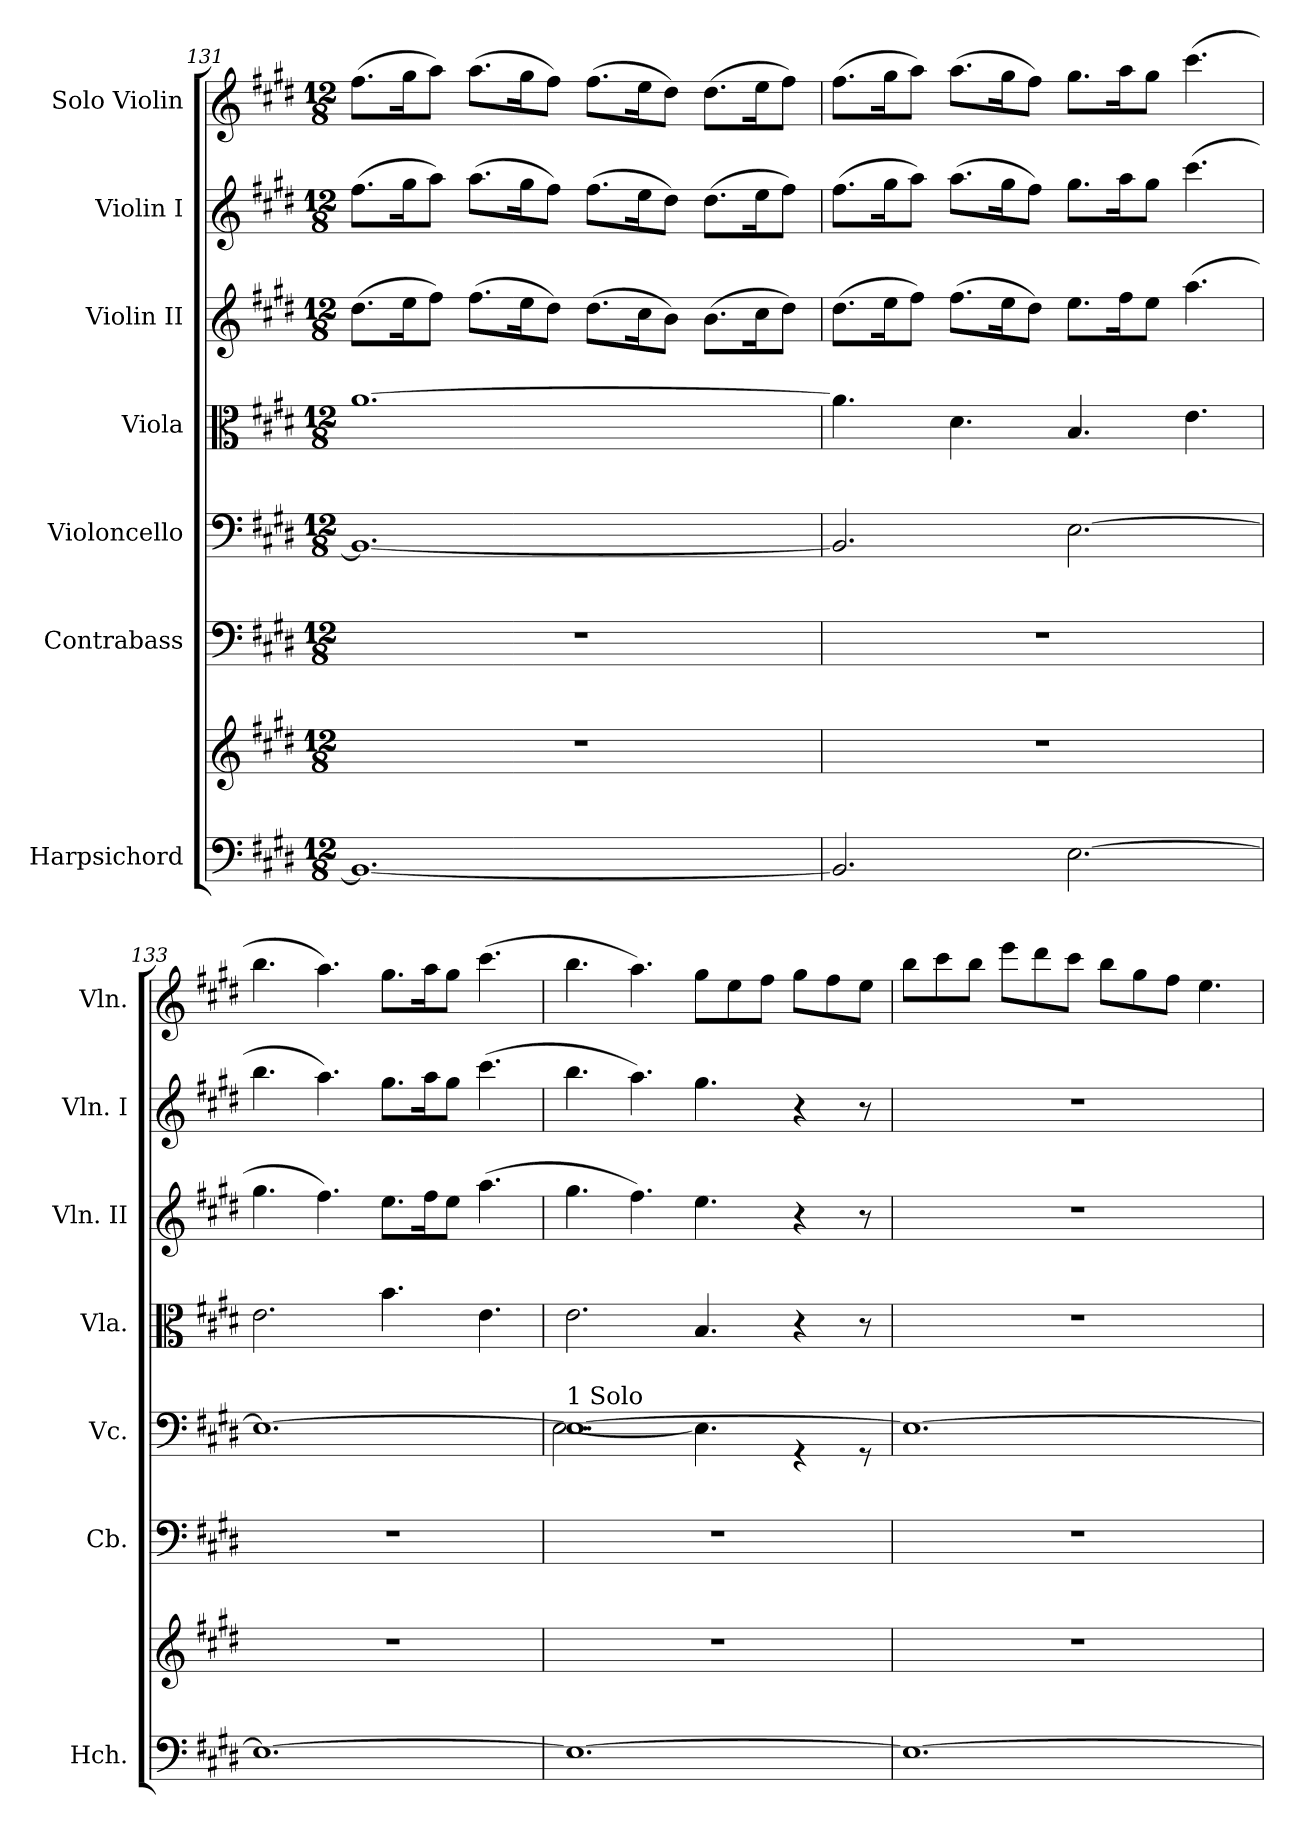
**kern	**kern	**kern	**kern	**kern	**kern	**kern	**kern
*part7	*part7	*part6	*part5	*part4	*part3	*part2	*part1
*staff8	*staff7	*staff6	*staff5	*staff4	*staff3	*staff2	*staff1
*I"Harpsichord	*	*I"Contrabass	*I"Violoncello	*I"Viola	*I"Violin II	*I"Violin I	*I"Solo Violin
*I'Hch.	*	*I'Cb.	*I'Vc.	*I'Vla.	*I'Vln. II	*I'Vln. I	*I'Vln.
*clefF4	*clefG2	*clefF4	*clefF4	*clefC3	*clefG2	*clefG2	*clefG2
*	*	*ITrd7c12	*	*	*	*	*
*k[f#c#g#d#]	*k[f#c#g#d#]	*k[f#c#g#d#]	*k[f#c#g#d#]	*k[f#c#g#d#]	*k[f#c#g#d#]	*k[f#c#g#d#]	*k[f#c#g#d#]
*M12/8	*M12/8	*M12/8	*M12/8	*M12/8	*M12/8	*M12/8	*M12/8
=131	=131	=131	=131	=131	=131	=131	=131
1.BB_	1.r	1.r	1.BB_	[1.a	(>8.dd#\L	(>8.ff#\L	(>8.ff#\L
.	.	.	.	.	16ee\K	16gg#\K	16gg#\K
.	.	.	.	.	8ff#\J)	8aa\J)	8aa\J)
.	.	.	.	.	(>8.ff#\L	(>8.aa\L	(>8.aa\L
.	.	.	.	.	16ee\K	16gg#\K	16gg#\K
.	.	.	.	.	8dd#\J)	8ff#\J)	8ff#\J)
.	.	.	.	.	(>8.dd#\L	(>8.ff#\L	(>8.ff#\L
.	.	.	.	.	16cc#\K	16ee\K	16ee\K
.	.	.	.	.	8b\J)	8dd#\J)	8dd#\J)
.	.	.	.	.	(>8.b\L	(>8.dd#\L	(>8.dd#\L
.	.	.	.	.	16cc#\K	16ee\K	16ee\K
.	.	.	.	.	8dd#\J)	8ff#\J)	8ff#\J)
!!LO:PB:g=z
=132	=132	=132	=132	=132	=132	=132	=132
2.BB/]	1.r	1.r	2.BB/]	4.a\]	(>8.dd#\L	(>8.ff#\L	(>8.ff#\L
.	.	.	.	.	16ee\K	16gg#\K	16gg#\K
.	.	.	.	.	8ff#\J)	8aa\J)	8aa\J)
.	.	.	.	4.d#\	(>8.ff#\L	(>8.aa\L	(>8.aa\L
.	.	.	.	.	16ee\K	16gg#\K	16gg#\K
.	.	.	.	.	8dd#\J)	8ff#\J)	8ff#\J)
[2.E\	.	.	[2.E\	4.B/	8.ee\L	8.gg#\L	8.gg#\L
.	.	.	.	.	16ff#\K	16aa\K	16aa\K
.	.	.	.	.	8ee\J	8gg#\J	8gg#\J
.	.	.	.	4.e\	(>4.aa\	(>4.ccc#\	(>4.ccc#\
=133	=133	=133	=133	=133	=133	=133	=133
1.E_	1.r	1.r	1.E_	2.e\	4.gg#\	4.bb\	4.bb\
.	.	.	.	.	4.ff#\)	4.aa\)	4.aa\)
.	.	.	.	4.b\	8.ee\L	8.gg#\L	8.gg#\L
.	.	.	.	.	16ff#\K	16aa\K	16aa\K
.	.	.	.	.	8ee\J	8gg#\J	8gg#\J
.	.	.	.	4.e\	(>4.aa\	(>4.ccc#\	(>4.ccc#\
=134	=134	=134	=134	=134	=134	=134	=134
*	*	*	*^	*	*	*	*
!	!	!	!LO:TX:a:t=1 Solo	!	!	!	!	!
1.E_	1.r	1.r	1.E_	[2.E\	2.e\	4.gg#\	4.bb\	4.bb\
.	.	.	.	.	.	4.ff#\)	4.aa\)	4.aa\)
.	.	.	.	4.E\]	4.B/	4.ee\	4.gg#\	8gg#\L
.	.	.	.	.	.	.	.	8ee\
.	.	.	.	.	.	.	.	8ff#\J
.	.	.	.	4r	4r	4r	4r	8gg#\L
.	.	.	.	.	.	.	.	8ff#\
.	.	.	.	8r	8r	8r	8r	8ee\J
*	*	*	*v	*v	*	*	*	*
!!LO:PB:g=z
=135	=135	=135	=135	=135	=135	=135	=135
1.E_	1.r	1.r	1.E_	1.r	1.r	1.r	8bb\L
.	.	.	.	.	.	.	8ccc#\
.	.	.	.	.	.	.	8bb\J
.	.	.	.	.	.	.	8eee\L
.	.	.	.	.	.	.	8ddd#\
.	.	.	.	.	.	.	8ccc#\J
.	.	.	.	.	.	.	8bb\L
.	.	.	.	.	.	.	8gg#\
.	.	.	.	.	.	.	8ff#\J
.	.	.	.	.	.	.	4.ee\
=	=	=	=	=	=	=	=
*-	*-	*-	*-	*-	*-	*-	*-
